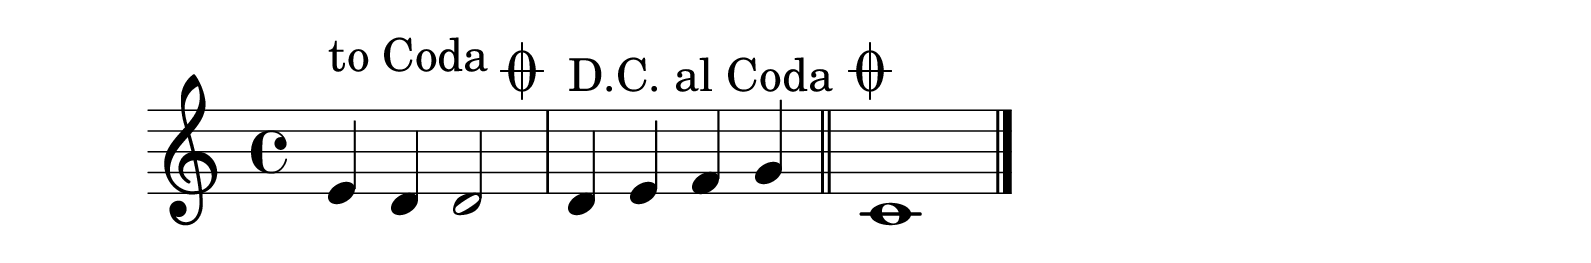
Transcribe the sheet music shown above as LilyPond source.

\version "2.20.0" 

\language "english" 

\header {
}


% \lotusRepeatABA { {A} B }
%		->
%		{A} B {A}
lotusRepeatABA = #(define-music-function (music)
	(ly:music?)
	"The placeholder function to represent a music repeat type AB -> ABA,
		e.g. Da Capo al Fine, Da Segno al Coda, etc.
	"
	music
)



#(set-global-staff-size 40) 

\paper {
	paper-width = 26.94\cm
	paper-height = 25.85\cm
	ragged-last = ##t
}


\score {
	\relative g' {
		\lotusRepeatABA {
			{e ^\markup {to Coda \musicglyph #"scripts.coda"} d d2} |
			d4 ^\markup {D.C. al Coda} e f g \bar "||" |
		}
		c,1 ^\markup{\musicglyph #"scripts.coda"} \bar "|."
	}
	
	\layout {
	}
	
	\midi {
	    \tempo 4 = 120
	}
	
}


